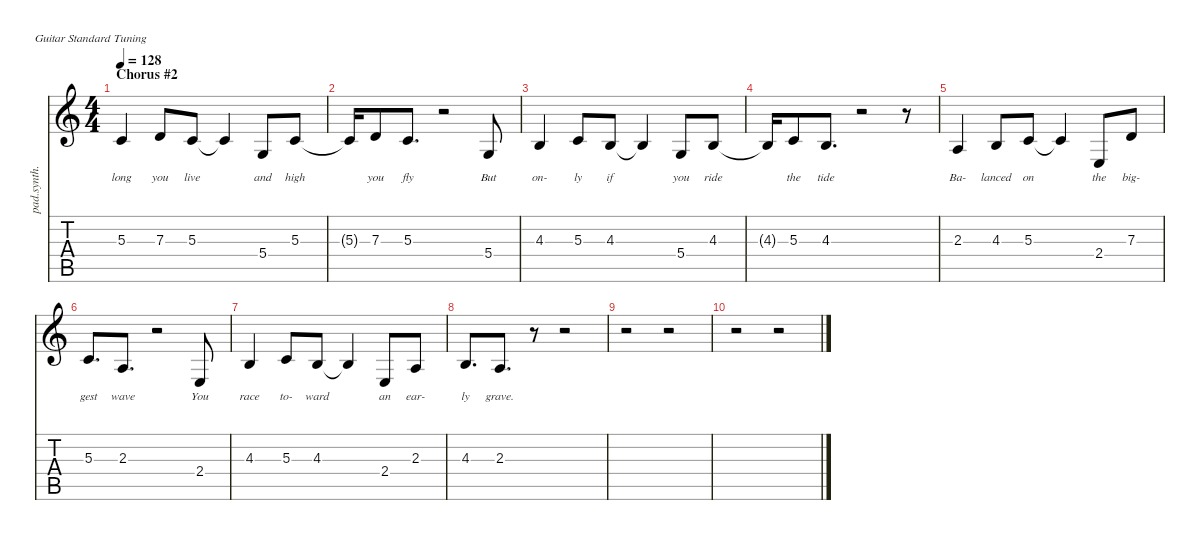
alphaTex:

\defaultSystemsLayout 4
\hideDynamics
\bracketExtendMode nobrackets
\otherSystemsTrackNameOrientation horizontal
\track ("Vocals (Gilmour)" "pad.synth.") {instrument pad1newage}
\staff {score tabs}
\tuning (E4 B3 G3 D3 A2 E2)
\ts (4 4)
\section ("" "Chorus #2")
\tempo 128
\clef g2
\ks c
5.3.4{lyrics (0 "") lyrics (1 "long") lyrics (2 "") lyrics (3 "") lyrics (4 "") dy f beam Up} 7.3.8{lyrics (0 "") lyrics (1 "you") lyrics (2 "") lyrics (3 "") lyrics (4 "") beam Up} 5.3.8{lyrics (0 "") lyrics (1 "live") lyrics (2 "") lyrics (3 "") lyrics (4 "") beam Up} 5.3{t}.4{beam Up} 5.4.8{lyrics (0 "") lyrics (1 "and") lyrics (2 "") lyrics (3 "") lyrics (4 "") beam Up} 5.3.8{lyrics (0 "") lyrics (1 "high") lyrics (2 "") lyrics (3 "") lyrics (4 "") beam Up} |
5.3{t}.16{beam Up} 7.3.8{lyrics (0 "") lyrics (1 "you") lyrics (2 "") lyrics (3 "") lyrics (4 "") beam Up} 5.3.8{d lyrics (0 "") lyrics (1 "fly") lyrics (2 "") lyrics (3 "") lyrics (4 "") beam Up} r.2{beam Up} 5.4.8{lyrics (0 "") lyrics (1 "But") lyrics (2 "") lyrics (3 "") lyrics (4 "") beam Up} |
4.3.4{lyrics (0 "") lyrics (1 "on-") lyrics (2 "") lyrics (3 "") lyrics (4 "") beam Up} 5.3.8{lyrics (0 "") lyrics (1 "ly") lyrics (2 "") lyrics (3 "") lyrics (4 "") beam Up} 4.3.8{lyrics (0 "") lyrics (1 "if") lyrics (2 "") lyrics (3 "") lyrics (4 "") beam Up} 4.3{t}.4{beam Up} 5.4.8{lyrics (0 "") lyrics (1 "you") lyrics (2 "") lyrics (3 "") lyrics (4 "") beam Up} 4.3.8{lyrics (0 "") lyrics (1 "ride") lyrics (2 "") lyrics (3 "") lyrics (4 "") beam Up} |
4.3{t}.16{beam Up} 5.3.8{lyrics (0 "") lyrics (1 "the") lyrics (2 "") lyrics (3 "") lyrics (4 "") beam Up} 4.3.8{d lyrics (0 "") lyrics (1 "tide") lyrics (2 "") lyrics (3 "") lyrics (4 "") beam Up} r.2{beam Up} r.8{beam Up} |
2.3.4{lyrics (0 "") lyrics (1 "Ba-") lyrics (2 "") lyrics (3 "") lyrics (4 "") beam Up} 4.3.8{lyrics (0 "") lyrics (1 "lanced") lyrics (2 "") lyrics (3 "") lyrics (4 "") beam Up} 5.3.8{lyrics (0 "") lyrics (1 "on") lyrics (2 "") lyrics (3 "") lyrics (4 "") beam Up} 5.3{t}.4{beam Up} 2.4.8{lyrics (0 "") lyrics (1 "the") lyrics (2 "") lyrics (3 "") lyrics (4 "") beam Up} 7.3.8{lyrics (0 "") lyrics (1 "big-") lyrics (2 "") lyrics (3 "") lyrics (4 "") beam Up} |
5.3.8{d lyrics (0 "") lyrics (1 "gest") lyrics (2 "") lyrics (3 "") lyrics (4 "") beam Up} 2.3.8{d lyrics (0 "") lyrics (1 "wave") lyrics (2 "") lyrics (3 "") lyrics (4 "") beam Up} r.2{beam Up} 2.4.8{lyrics (0 "") lyrics (1 "You") lyrics (2 "") lyrics (3 "") lyrics (4 "") beam Up} |
4.3.4{lyrics (0 "") lyrics (1 "race") lyrics (2 "") lyrics (3 "") lyrics (4 "") beam Up} 5.3.8{lyrics (0 "") lyrics (1 "to-") lyrics (2 "") lyrics (3 "") lyrics (4 "") beam Up} 4.3.8{lyrics (0 "") lyrics (1 "ward") lyrics (2 "") lyrics (3 "") lyrics (4 "") beam Up} 4.3{t}.4{beam Up} 2.4.8{lyrics (0 "") lyrics (1 "an") lyrics (2 "") lyrics (3 "") lyrics (4 "") beam Up} 2.3.8{lyrics (0 "") lyrics (1 "ear-") lyrics (2 "") lyrics (3 "") lyrics (4 "") beam Up} |
4.3.8{d lyrics (0 "") lyrics (1 "ly") lyrics (2 "") lyrics (3 "") lyrics (4 "") beam Up} 2.3.8{d lyrics (0 "") lyrics (1 "grave.") lyrics (2 "") lyrics (3 "") lyrics (4 "") beam Up} r.8{beam Up} r.2{beam Up} |
r.2{beam Down} r.2{beam Down} |
r.2{beam Down} r.2{beam Down}
